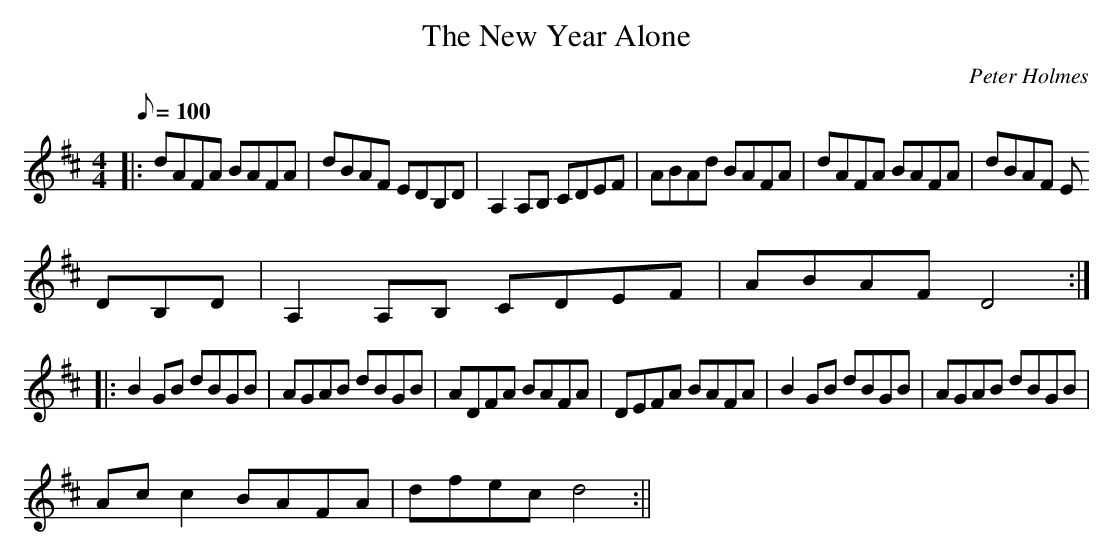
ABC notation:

X:1
T:The New Year Alone
C:Peter Holmes
M:4/4
L:1/8
Q:100
K:D
||: dAFA BAFA |dBAF EDB,D |A,2 A,B, CDEF | ABAd BAFA | dAFA BAFA |dBAF E
DB,D |A,2 A,B, CDEF |ABAF D4 :|
|: B2 GB dBGB |AGAB dBGB |ADFA BAFA | DEFA BAFA | B2 GB dBGB |AGAB dBGB|
Ac c2 BAFA | dfec d4:||
